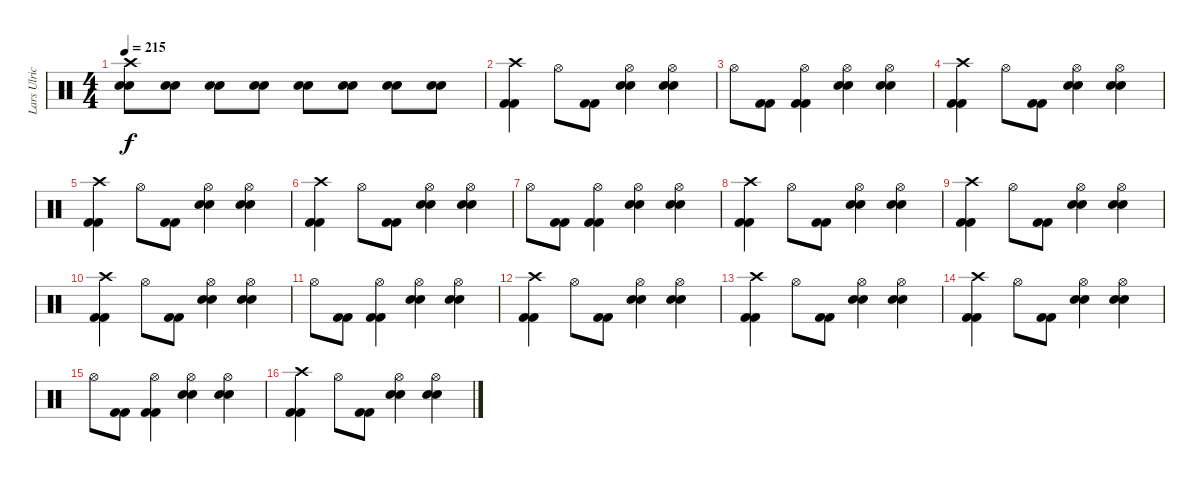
\track ("Lars Ulrich" "Lars Ulric") {instrument percussion}
\staff {score}
\articulation defaults
\ts (4 4)
\tempo 215
\clef neutral
\ks c
("Crash high (hit)" "Electric Snare (hit)" "Electric Snare (hit)").8{dy f} ("Electric Snare (hit)" "Electric Snare (hit)").8 ("Electric Snare (hit)" "Electric Snare (hit)").8 ("Electric Snare (hit)" "Electric Snare (hit)").8 ("Electric Snare (hit)" "Electric Snare (hit)").8 ("Electric Snare (hit)" "Electric Snare (hit)").8 ("Electric Snare (hit)" "Electric Snare (hit)").8 ("Electric Snare (hit)" "Electric Snare (hit)").8 |
("Crash high (hit)" "Kick (hit) 2" "Kick (hit) 2").4 "Hi-Hat (open)".8 ("Kick (hit) 2" "Kick (hit) 2").8 ("Hi-Hat (open)" "Electric Snare (hit)" "Electric Snare (hit)").4 ("Hi-Hat (open)" "Electric Snare (hit)" "Electric Snare (hit)").4 |
"Hi-Hat (open)".8 ("Kick (hit) 2" "Kick (hit) 2").8 ("Hi-Hat (open)" "Kick (hit) 2" "Kick (hit) 2").4 ("Hi-Hat (open)" "Electric Snare (hit)" "Electric Snare (hit)").4 ("Hi-Hat (open)" "Electric Snare (hit)" "Electric Snare (hit)").4 |
("Crash high (hit)" "Kick (hit) 2" "Kick (hit) 2").4 "Hi-Hat (open)".8 ("Kick (hit) 2" "Kick (hit) 2").8 ("Hi-Hat (open)" "Electric Snare (hit)" "Electric Snare (hit)").4 ("Hi-Hat (open)" "Electric Snare (hit)" "Electric Snare (hit)").4 |
("Crash high (hit)" "Kick (hit) 2" "Kick (hit) 2").4 "Hi-Hat (open)".8 ("Kick (hit) 2" "Kick (hit) 2").8 ("Hi-Hat (open)" "Electric Snare (hit)" "Electric Snare (hit)").4 ("Hi-Hat (open)" "Electric Snare (hit)" "Electric Snare (hit)").4 |
("Crash high (hit)" "Kick (hit) 2" "Kick (hit) 2").4 "Hi-Hat (open)".8 ("Kick (hit) 2" "Kick (hit) 2").8 ("Hi-Hat (open)" "Electric Snare (hit)" "Electric Snare (hit)").4 ("Hi-Hat (open)" "Electric Snare (hit)" "Electric Snare (hit)").4 |
"Hi-Hat (open)".8 ("Kick (hit) 2" "Kick (hit) 2").8 ("Hi-Hat (open)" "Kick (hit) 2" "Kick (hit) 2").4 ("Hi-Hat (open)" "Electric Snare (hit)" "Electric Snare (hit)").4 ("Hi-Hat (open)" "Electric Snare (hit)" "Electric Snare (hit)").4 |
("Crash high (hit)" "Kick (hit) 2" "Kick (hit) 2").4 "Hi-Hat (open)".8 ("Kick (hit) 2" "Kick (hit) 2").8 ("Hi-Hat (open)" "Electric Snare (hit)" "Electric Snare (hit)").4 ("Hi-Hat (open)" "Electric Snare (hit)" "Electric Snare (hit)").4 |
("Crash high (hit)" "Kick (hit) 2" "Kick (hit) 2").4 "Hi-Hat (open)".8 ("Kick (hit) 2" "Kick (hit) 2").8 ("Hi-Hat (open)" "Electric Snare (hit)" "Electric Snare (hit)").4 ("Hi-Hat (open)" "Electric Snare (hit)" "Electric Snare (hit)").4 |
("Crash high (hit)" "Kick (hit) 2" "Kick (hit) 2").4 "Hi-Hat (open)".8 ("Kick (hit) 2" "Kick (hit) 2").8 ("Hi-Hat (open)" "Electric Snare (hit)" "Electric Snare (hit)").4 ("Hi-Hat (open)" "Electric Snare (hit)" "Electric Snare (hit)").4 |
"Hi-Hat (open)".8 ("Kick (hit) 2" "Kick (hit) 2").8 ("Hi-Hat (open)" "Kick (hit) 2" "Kick (hit) 2").4 ("Hi-Hat (open)" "Electric Snare (hit)" "Electric Snare (hit)").4 ("Hi-Hat (open)" "Electric Snare (hit)" "Electric Snare (hit)").4 |
("Crash high (hit)" "Kick (hit) 2" "Kick (hit) 2").4 "Hi-Hat (open)".8 ("Kick (hit) 2" "Kick (hit) 2").8 ("Hi-Hat (open)" "Electric Snare (hit)" "Electric Snare (hit)").4 ("Hi-Hat (open)" "Electric Snare (hit)" "Electric Snare (hit)").4 |
("Crash high (hit)" "Kick (hit) 2" "Kick (hit) 2").4 "Hi-Hat (open)".8 ("Kick (hit) 2" "Kick (hit) 2").8 ("Hi-Hat (open)" "Electric Snare (hit)" "Electric Snare (hit)").4 ("Hi-Hat (open)" "Electric Snare (hit)" "Electric Snare (hit)").4 |
("Crash high (hit)" "Kick (hit) 2" "Kick (hit) 2").4 "Hi-Hat (open)".8 ("Kick (hit) 2" "Kick (hit) 2").8 ("Hi-Hat (open)" "Electric Snare (hit)" "Electric Snare (hit)").4 ("Hi-Hat (open)" "Electric Snare (hit)" "Electric Snare (hit)").4 |
"Hi-Hat (open)".8 ("Kick (hit) 2" "Kick (hit) 2").8 ("Hi-Hat (open)" "Kick (hit) 2" "Kick (hit) 2").4 ("Hi-Hat (open)" "Electric Snare (hit)" "Electric Snare (hit)").4 ("Hi-Hat (open)" "Electric Snare (hit)" "Electric Snare (hit)").4 |
("Crash high (hit)" "Kick (hit) 2" "Kick (hit) 2").4 "Hi-Hat (open)".8 ("Kick (hit) 2" "Kick (hit) 2").8 ("Hi-Hat (open)" "Electric Snare (hit)" "Electric Snare (hit)").4 ("Hi-Hat (open)" "Electric Snare (hit)" "Electric Snare (hit)").4
